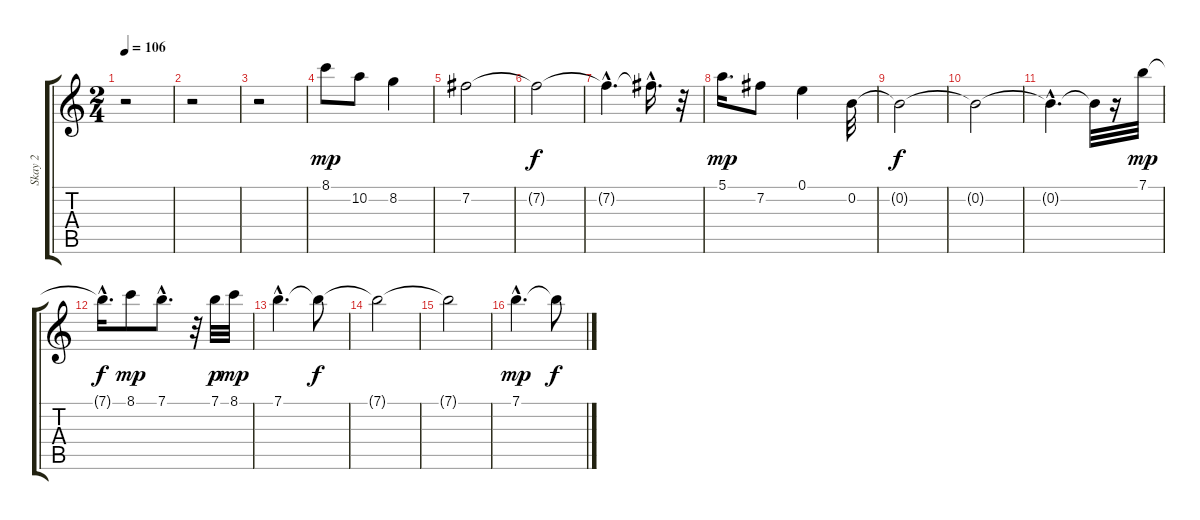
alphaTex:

\track ("Skay 2" "Skay 2") {instrument distortionguitar}
\staff {score tabs}
\tuning (E4 B3 G3 D3 A2 E2) {hide}
\ts (2 4)
\tempo 106
\clef g2
\ks c
r.2{dy f} |
r.2 |
r.2 |
8.1.8{dy mp} 10.2.8 8.2.4 |
7.2.2 |
7.2{t}.2{dy f} |
7.2{hac t}.4{d} 7.2{hac t}.16{d} r.32 |
5.1.16{d dy mp} 7.2.8 0.1.4 0.2.32 |
0.2{t}.2{dy f} |
0.2{t}.2 |
0.2{hac t}.4{d} 0.2{t}.32 r.16 7.1.32{dy mp} |
7.1{hac t}.16{d dy f} 8.1.8{dy mp} 7.1{hac}.8{d} r.32 7.1.32{dy p} 8.1.32{dy mp} |
7.1{hac}.4{d} 7.1{t}.8{dy f} |
7.1{t}.2 |
7.1{t}.2 |
7.1{hac}.4{d dy mp} 7.1{t}.8{dy f}
